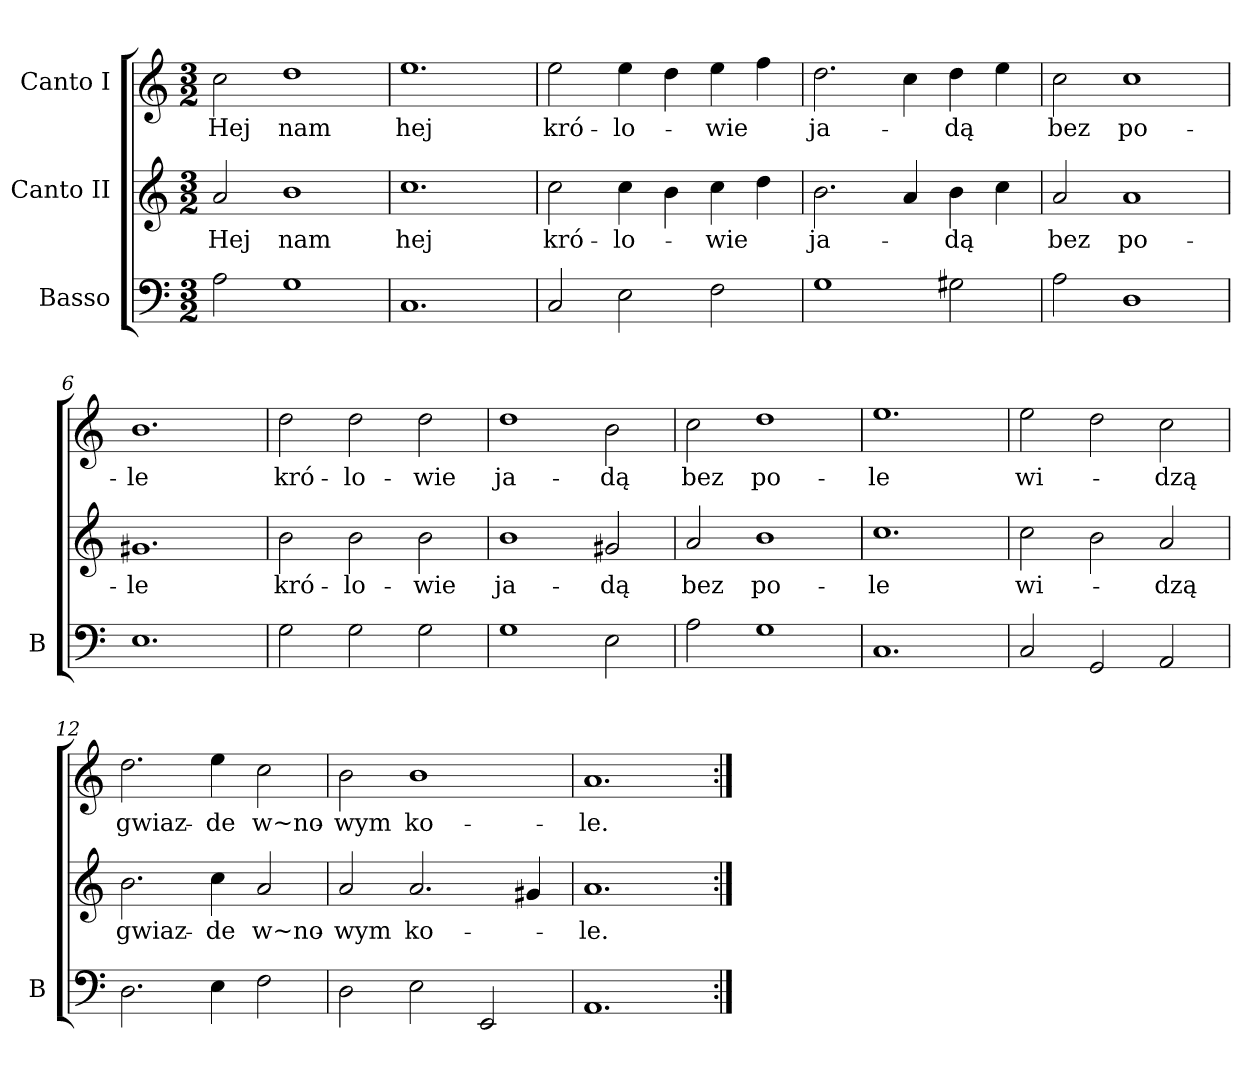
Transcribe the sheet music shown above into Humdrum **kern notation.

**kern	**kern	**text	**kern	**text
*part3	*part2	*part2	*part1	*part1
*staff3	*staff2	*staff2	*staff1	*staff1
*I"Basso	*I"Canto II	*	*I"Canto I	*
*I'B	*	*	*	*
*clefF4	*clefG2	*	*clefG2	*
*k[]	*k[]	*	*k[]	*
*M3/2	*M3/2	*	*M3/2	*
=1	=1	=1	=1	=1
2A	2a	Hej	2cc	Hej
1G	1b	nam	1dd	nam
=2	=2	=2	=2	=2
1.C	1.cc	hej	1.ee	hej
=3	=3	=3	=3	=3
2C	2cc	kró-	2ee	kró-
2E	4cc	-lo-	4ee	-lo-
.	4b	.	4dd	.
2F	4cc	-wie	4ee	-wie
.	4dd	.	4ff	.
=4	=4	=4	=4	=4
1G	2.b	ja-	2.dd	ja-
.	4a	.	4cc	.
2G#X	4b	-dą	4dd	-dą
.	4cc	.	4ee	.
=5	=5	=5	=5	=5
2A	2a	bez	2cc	bez
1D	1a	po-	1cc	po-
=6	=6	=6	=6	=6
1.E	1.g#X	-le	1.b	-le
=7	=7	=7	=7	=7
2G	2b	kró-	2dd	kró-
2G	2b	-lo-	2dd	-lo-
2G	2b	-wie	2dd	-wie
=8	=8	=8	=8	=8
1G	1b	ja-	1dd	ja-
2E	2g#X	-dą	2b	-dą
=9	=9	=9	=9	=9
2A	2a	bez	2cc	bez
1G	1b	po-	1dd	po-
=10	=10	=10	=10	=10
1.C	1.cc	-le	1.ee	-le
=11	=11	=11	=11	=11
2C	2cc	wi-	2ee	wi-
2GG	2b	.	2dd	.
2AA	2a	-dzą	2cc	-dzą
=12	=12	=12	=12	=12
2.D	2.b	gwiaz-	2.dd	gwiaz-
4E	4cc	-de	4ee	-de
2F	2a	w~no-	2cc	w~no-
=13	=13	=13	=13	=13
2D	2a	-wym	2b	-wym
2E	2.a	ko-	1b	ko-
2EE	.	.	.	.
.	4g#X	.	.	.
=14	=14	=14	=14	=14
1.AA	1.a	-le.	1.a	-le.
=:|!	=:|!	=:|!	=:|!	=:|!
*-	*-	*-	*-	*-
